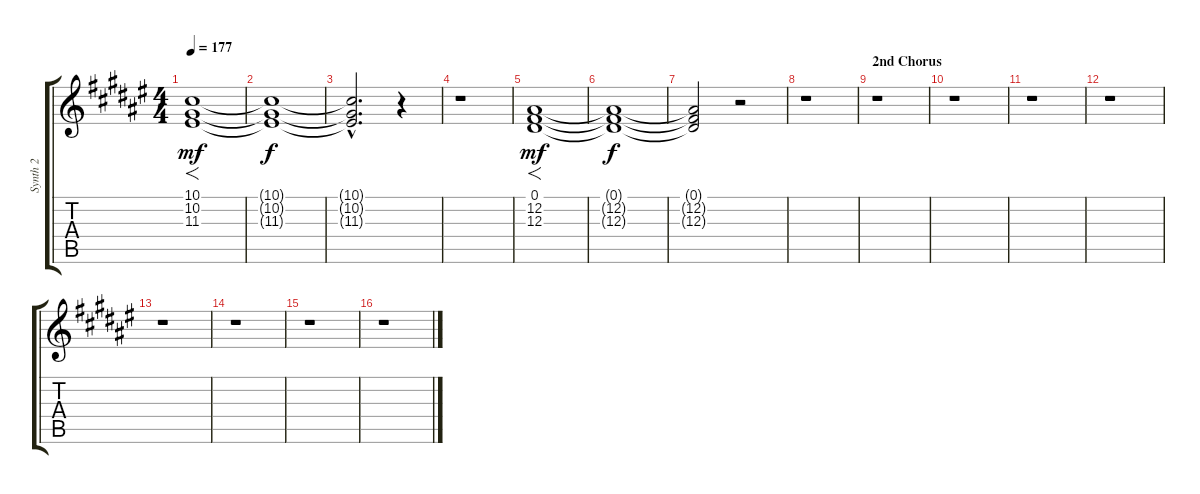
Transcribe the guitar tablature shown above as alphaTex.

\track ("Synth 2" "Synth 2") {instrument pad3polysynth}
\staff {score tabs}
\tuning (Eb4 Bb3 Gb3 Db3 Ab2 Eb2) {hide}
\ts (4 4)
\tempo 177
\clef g2
\ks d#minor
(10.1 10.2 11.3).1{f dy mf} |
(10.1{t} 10.2{t} 11.3{t}).1{dy f} |
(10.1{hac t} 10.2{hac t} 11.3{hac t}).2{d} r.4 |
r.1 |
(0.1 12.2 12.3).1{f dy mf} |
(0.1{t} 12.2{t} 12.3{t}).1{dy f} |
(0.1{t} 12.2{t} 12.3{t}).2 r.2 |
r.1 |
\section ("" "2nd Chorus")
r.1 |
r.1 |
r.1 |
r.1 |
r.1 |
r.1 |
r.1 |
r.1
